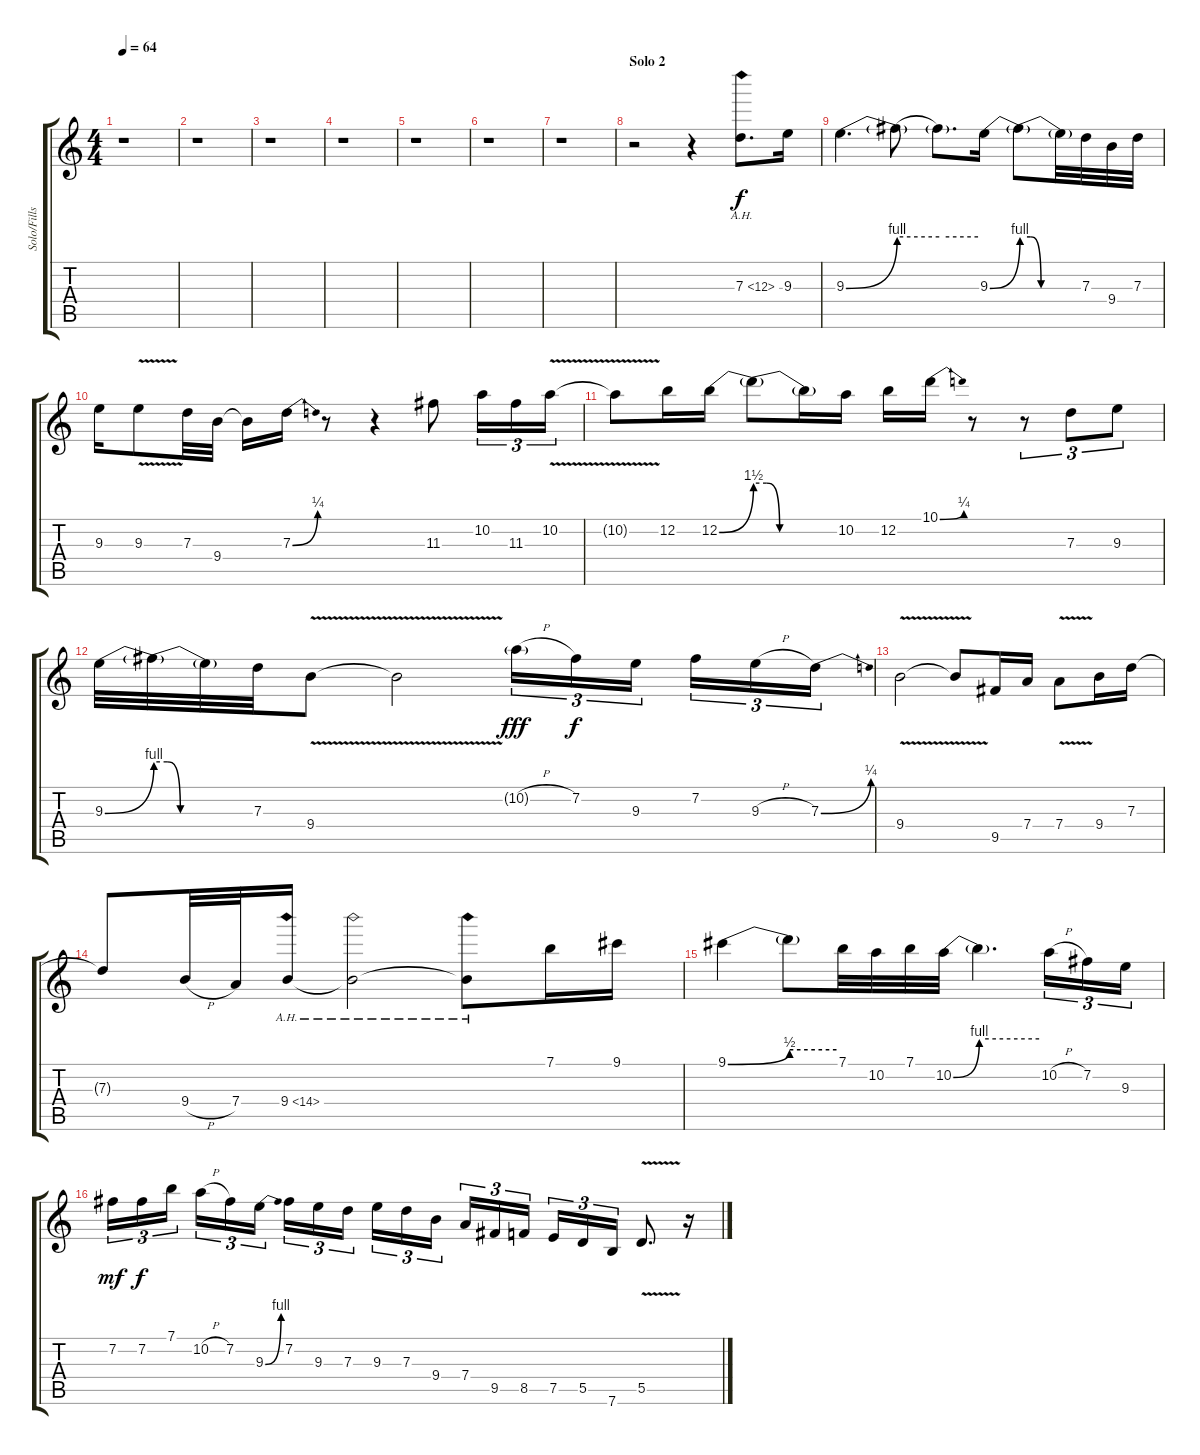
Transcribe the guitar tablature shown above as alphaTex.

\track ("Solo/Fills" "Solo/Fills") {instrument distortionguitar}
\staff {score tabs}
\tuning (E4 B3 G3 D3 A2 E2) {hide}
\ts (4 4)
\tempo 64
\clef g2
\ks c
r.1{dy mf} |
r.1 |
r.1 |
r.1 |
r.1 |
r.1 |
r.1 |
\section ("" "Solo 2")
r.2 r.4 7.3{ah 5}.8{d dy f} 9.3.16 |
9.3{be (bend 0 0 60 4)}.4{d} 9.3{be (hold 0 4 60 4) t}.8 9.3{be (hold 0 4 60 4) t}.8{d} 9.3{be (bend 0 0 60 4)}.16 9.3{be (custom 0 4 15 4 30 0 60 0) t}.8 9.3{be (hold 0 0 60 0) t}.32 7.3.32 9.4.32 7.3.32 |
9.3.16 9.3{v}.8 7.3.32 9.4.32 9.4{t}.16 7.3{be (bend 0 0 60 1)}.16 r.8 r.4 11.3.8 10.2.16{tu (3 2)} 11.3.16{tu (3 2)} 10.2{v}.16{tu (3 2)} |
10.2{v t}.8 12.2.16 12.2{be (bend 0 0 60 6)}.16 12.2{be (custom 0 6 15 6 30 0 60 0) t}.8 12.2{be (hold 0 0 60 0) t}.16 10.2.16 12.2.16 10.1{be (bend 0 0 60 1)}.16 r.8 r.8{tu (3 2)} 7.3.8{tu (3 2)} 9.3.8{tu (3 2)} |
9.3{be (bend 0 0 60 4)}.32 9.3{be (custom 0 4 15 4 30 0 60 0) t}.32 9.3{be (hold 0 0 60 0) t}.32 7.3.32 9.4{v}.8 9.4{v t}.2 10.2{h g}.16{tu (3 2) dy fff} 7.2.16{tu (3 2) dy f} 9.3.16{tu (3 2)} 7.2.16{tu (3 2)} 9.3{h}.16{tu (3 2)} 7.3{be (bend 0 0 60 1)}.16{tu (3 2)} |
9.4{v}.2 9.4{v t}.8 9.5.16 7.4.16 7.4{v}.8 9.4.16 7.3.16 |
7.3{t}.8 9.4{h}.32 7.4.32 9.4{ah 5}.16 9.4{ah 5 t}.2 9.4{ah 5 t}.8 7.1.16 9.1.16 |
9.1{be (bend 0 0 60 2)}.4 9.1{be (hold 0 2 60 2) t}.8 7.1.32 10.2.32 7.1.32 10.2{be (bend 0 0 60 4)}.32 10.2{be (hold 0 4 60 4) t}.4{d} 10.2{h}.16{tu (3 2)} 7.2.16{tu (3 2)} 9.3.16{tu (3 2)} |
7.2.16{tu (3 2) dy mf} 7.2.16{tu (3 2) dy f} 7.1.16{tu (3 2)} 10.2{h}.16{tu (3 2)} 7.2.16{tu (3 2)} 9.3{be (bend 0 0 60 4)}.16{tu (3 2)} 7.2.16{tu (3 2)} 9.3.16{tu (3 2)} 7.3.16{tu (3 2)} 9.3.16{tu (3 2)} 7.3.16{tu (3 2)} 9.4.16{tu (3 2)} 7.4.16{tu (3 2)} 9.5.16{tu (3 2)} 8.5.16{tu (3 2)} 7.5.16{tu (3 2)} 5.5.16{tu (3 2)} 7.6.16{tu (3 2)} 5.5{v}.8{d} r.16
